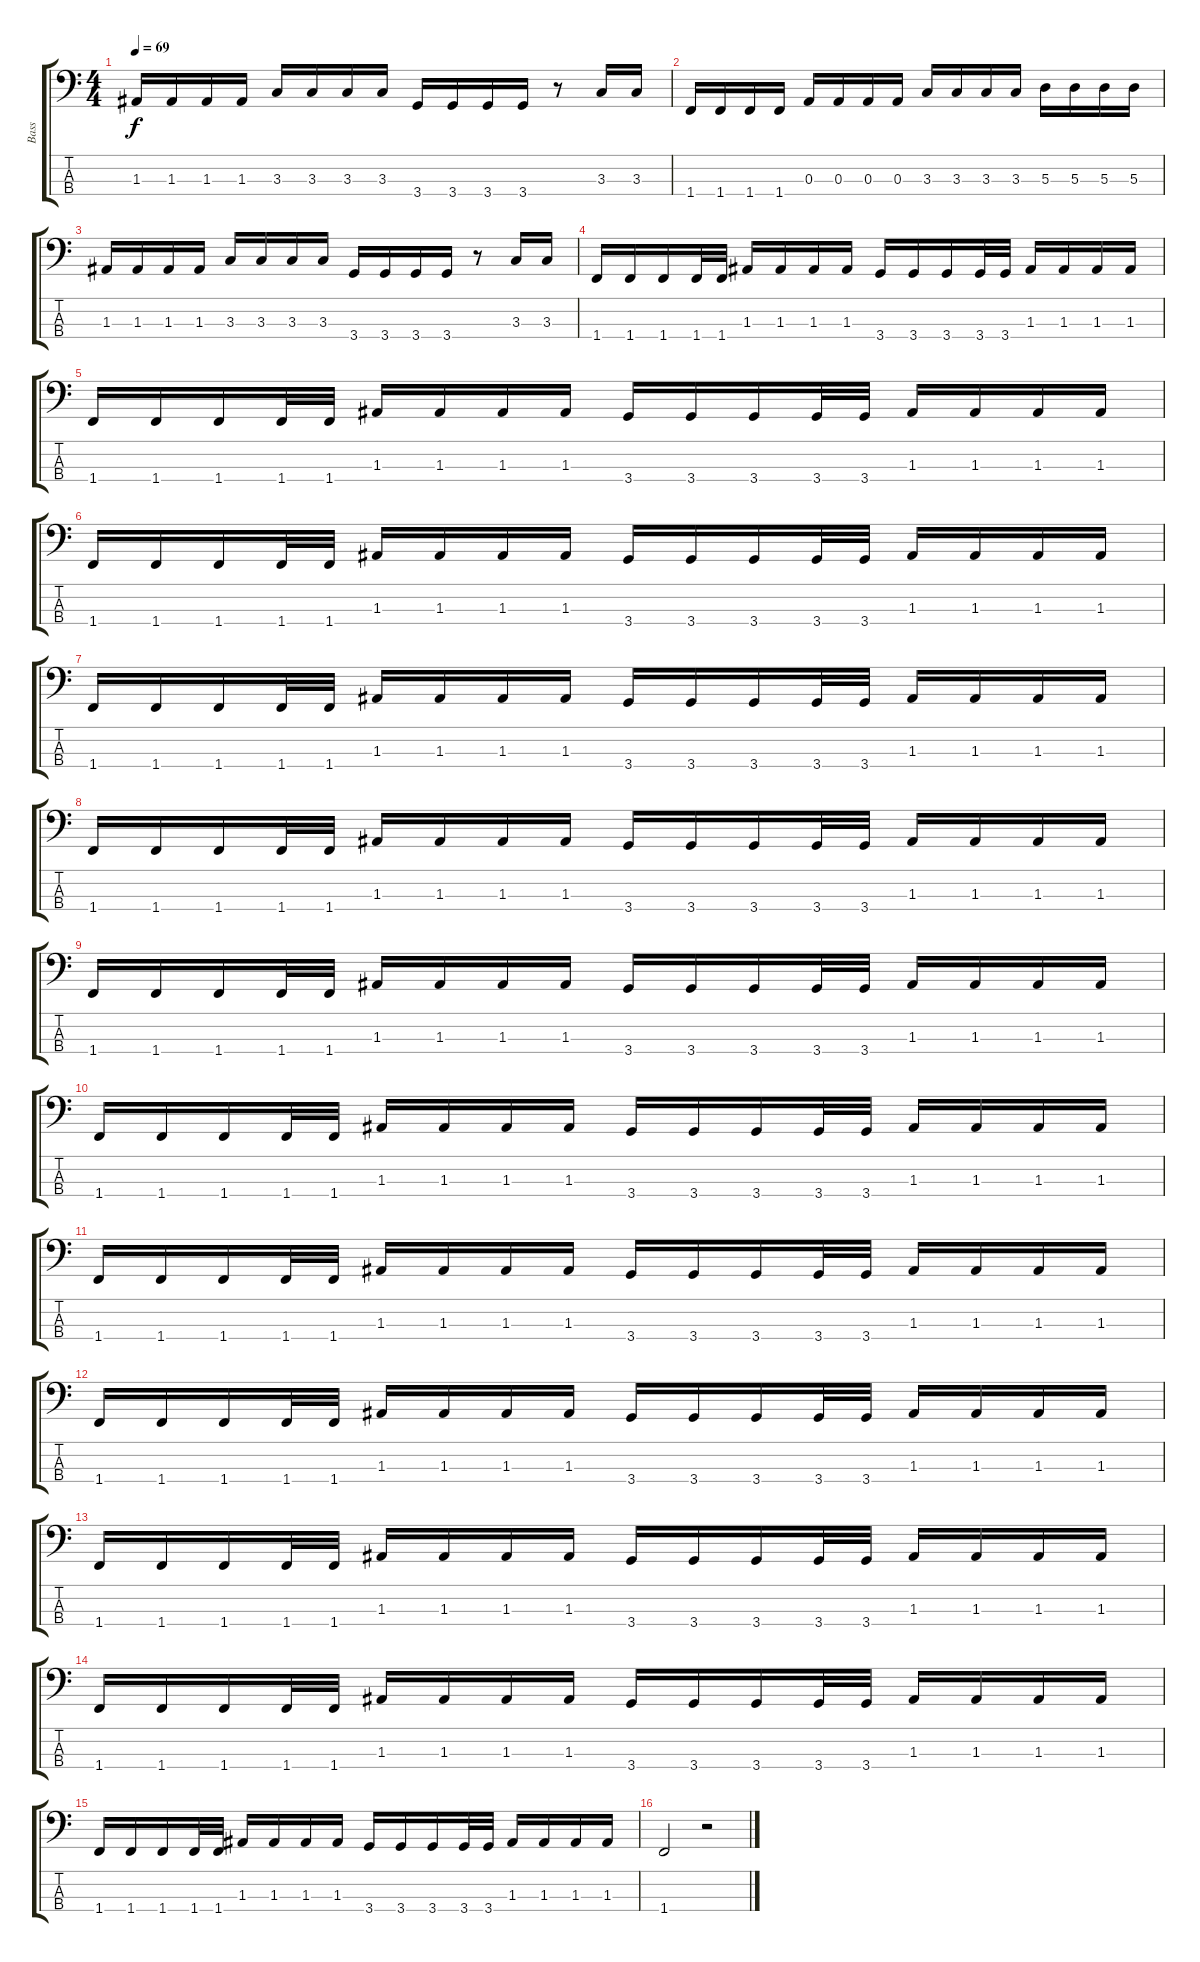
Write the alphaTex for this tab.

\track ("Bass" "Bass") {instrument electricbasspick}
\staff {score tabs}
\tuning (G2 D2 A1 E1) {hide}
\ts (4 4)
\tempo 69
\clef f4
\ks c
1.3.16{dy f} 1.3.16 1.3.16 1.3.16 3.3.16 3.3.16 3.3.16 3.3.16 3.4.16 3.4.16 3.4.16 3.4.16 r.8 3.3.16 3.3.16 |
1.4.16 1.4.16 1.4.16 1.4.16 0.3.16 0.3.16 0.3.16 0.3.16 3.3.16 3.3.16 3.3.16 3.3.16 5.3.16 5.3.16 5.3.16 5.3.16 |
1.3.16 1.3.16 1.3.16 1.3.16 3.3.16 3.3.16 3.3.16 3.3.16 3.4.16 3.4.16 3.4.16 3.4.16 r.8 3.3.16 3.3.16 |
1.4.16 1.4.16 1.4.16 1.4.32 1.4.32 1.3.16 1.3.16 1.3.16 1.3.16 3.4.16 3.4.16 3.4.16 3.4.32 3.4.32 1.3.16 1.3.16 1.3.16 1.3.16 |
1.4.16 1.4.16 1.4.16 1.4.32 1.4.32 1.3.16 1.3.16 1.3.16 1.3.16 3.4.16 3.4.16 3.4.16 3.4.32 3.4.32 1.3.16 1.3.16 1.3.16 1.3.16 |
1.4.16 1.4.16 1.4.16 1.4.32 1.4.32 1.3.16 1.3.16 1.3.16 1.3.16 3.4.16 3.4.16 3.4.16 3.4.32 3.4.32 1.3.16 1.3.16 1.3.16 1.3.16 |
1.4.16 1.4.16 1.4.16 1.4.32 1.4.32 1.3.16 1.3.16 1.3.16 1.3.16 3.4.16 3.4.16 3.4.16 3.4.32 3.4.32 1.3.16 1.3.16 1.3.16 1.3.16 |
1.4.16 1.4.16 1.4.16 1.4.32 1.4.32 1.3.16 1.3.16 1.3.16 1.3.16 3.4.16 3.4.16 3.4.16 3.4.32 3.4.32 1.3.16 1.3.16 1.3.16 1.3.16 |
1.4.16 1.4.16 1.4.16 1.4.32 1.4.32 1.3.16 1.3.16 1.3.16 1.3.16 3.4.16 3.4.16 3.4.16 3.4.32 3.4.32 1.3.16 1.3.16 1.3.16 1.3.16 |
1.4.16 1.4.16 1.4.16 1.4.32 1.4.32 1.3.16 1.3.16 1.3.16 1.3.16 3.4.16 3.4.16 3.4.16 3.4.32 3.4.32 1.3.16 1.3.16 1.3.16 1.3.16 |
1.4.16 1.4.16 1.4.16 1.4.32 1.4.32 1.3.16 1.3.16 1.3.16 1.3.16 3.4.16 3.4.16 3.4.16 3.4.32 3.4.32 1.3.16 1.3.16 1.3.16 1.3.16 |
1.4.16 1.4.16 1.4.16 1.4.32 1.4.32 1.3.16 1.3.16 1.3.16 1.3.16 3.4.16 3.4.16 3.4.16 3.4.32 3.4.32 1.3.16 1.3.16 1.3.16 1.3.16 |
1.4.16 1.4.16 1.4.16 1.4.32 1.4.32 1.3.16 1.3.16 1.3.16 1.3.16 3.4.16 3.4.16 3.4.16 3.4.32 3.4.32 1.3.16 1.3.16 1.3.16 1.3.16 |
1.4.16 1.4.16 1.4.16 1.4.32 1.4.32 1.3.16 1.3.16 1.3.16 1.3.16 3.4.16 3.4.16 3.4.16 3.4.32 3.4.32 1.3.16 1.3.16 1.3.16 1.3.16 |
1.4.16 1.4.16 1.4.16 1.4.32 1.4.32 1.3.16 1.3.16 1.3.16 1.3.16 3.4.16 3.4.16 3.4.16 3.4.32 3.4.32 1.3.16 1.3.16 1.3.16 1.3.16 |
1.4.2 r.2
